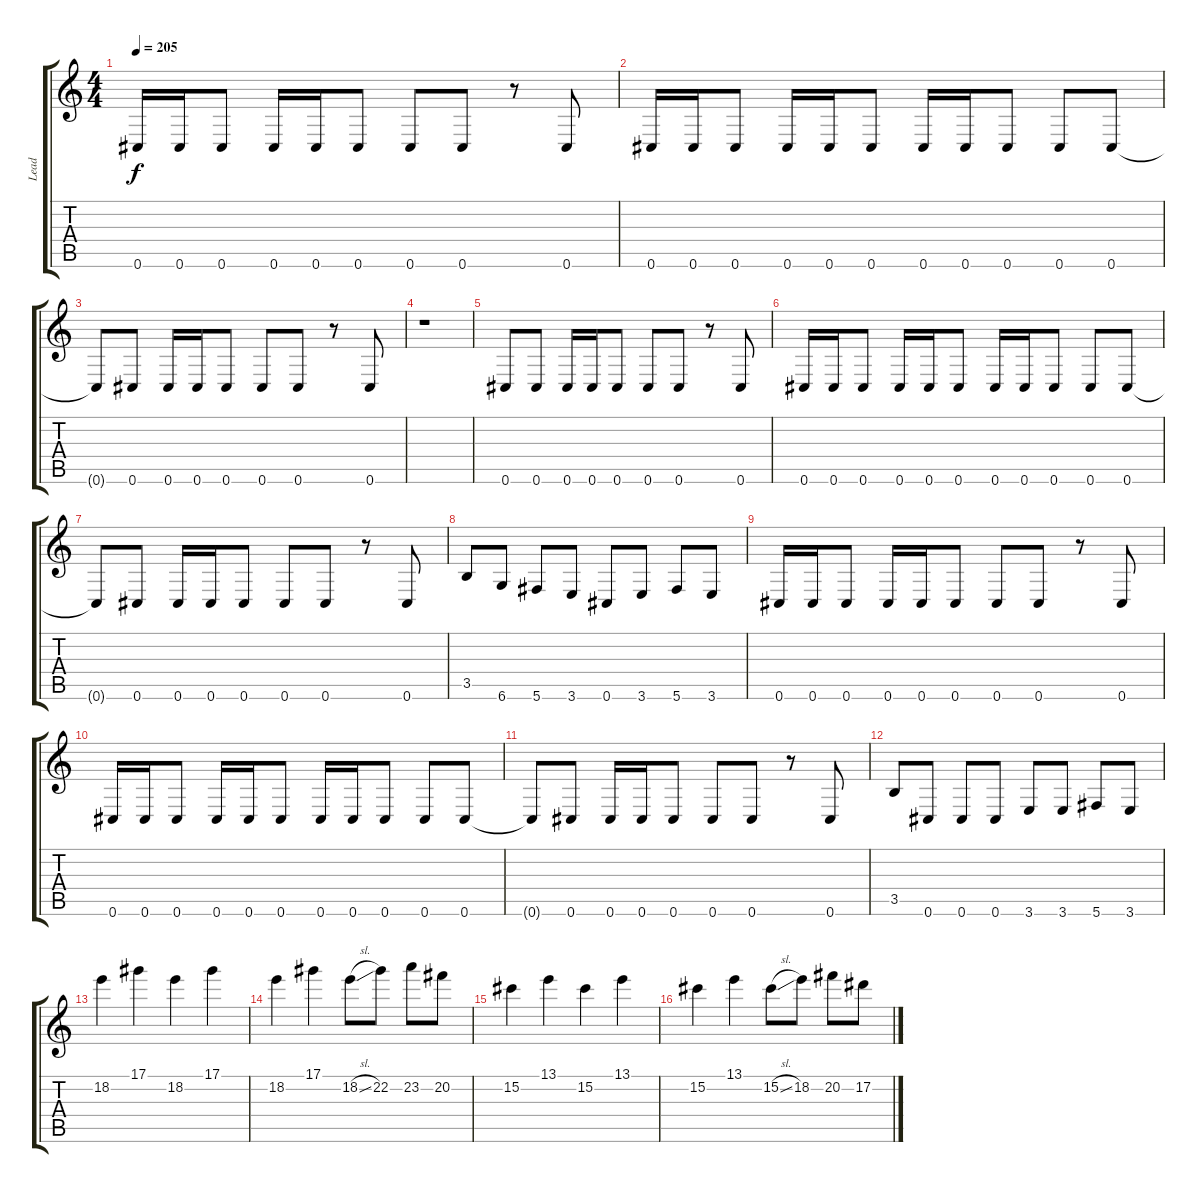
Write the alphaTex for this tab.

\track ("Lead" "Lead") {instrument distortionguitar}
\staff {score tabs}
\tuning (Eb4 Bb3 Gb3 Db3 Ab2 Db2) {hide}
\ts (4 4)
\tempo 205
\clef g2
\ks c
0.6.16{dy f} 0.6.16 0.6.8 0.6.16 0.6.16 0.6.8 0.6.8 0.6.8 r.8 0.6.8 |
0.6.16 0.6.16 0.6.8 0.6.16 0.6.16 0.6.8 0.6.16 0.6.16 0.6.8 0.6.8 0.6.8 |
0.6{t}.8 0.6.8 0.6.16 0.6.16 0.6.8 0.6.8 0.6.8 r.8 0.6.8 |
r.1 |
0.6.8 0.6.8 0.6.16 0.6.16 0.6.8 0.6.8 0.6.8 r.8 0.6.8 |
0.6.16 0.6.16 0.6.8 0.6.16 0.6.16 0.6.8 0.6.16 0.6.16 0.6.8 0.6.8 0.6.8 |
0.6{t}.8 0.6.8 0.6.16 0.6.16 0.6.8 0.6.8 0.6.8 r.8 0.6.8 |
3.5.8 6.6.8 5.6.8 3.6.8 0.6.8 3.6.8 5.6.8 3.6.8 |
0.6.16 0.6.16 0.6.8 0.6.16 0.6.16 0.6.8 0.6.8 0.6.8 r.8 0.6.8 |
0.6.16 0.6.16 0.6.8 0.6.16 0.6.16 0.6.8 0.6.16 0.6.16 0.6.8 0.6.8 0.6.8 |
0.6{t}.8 0.6.8 0.6.16 0.6.16 0.6.8 0.6.8 0.6.8 r.8 0.6.8 |
3.5.8 0.6.8 0.6.8 0.6.8 3.6.8 3.6.8 5.6.8 3.6.8 |
18.2.4 17.1.4 18.2.4 17.1.4 |
18.2.4 17.1.4 18.2{sl}.8 22.2.8 23.2.8 20.2.8 |
15.2.4 13.1.4 15.2.4 13.1.4 |
15.2.4 13.1.4 15.2{sl}.8 18.2.8 20.2.8 17.2.8
